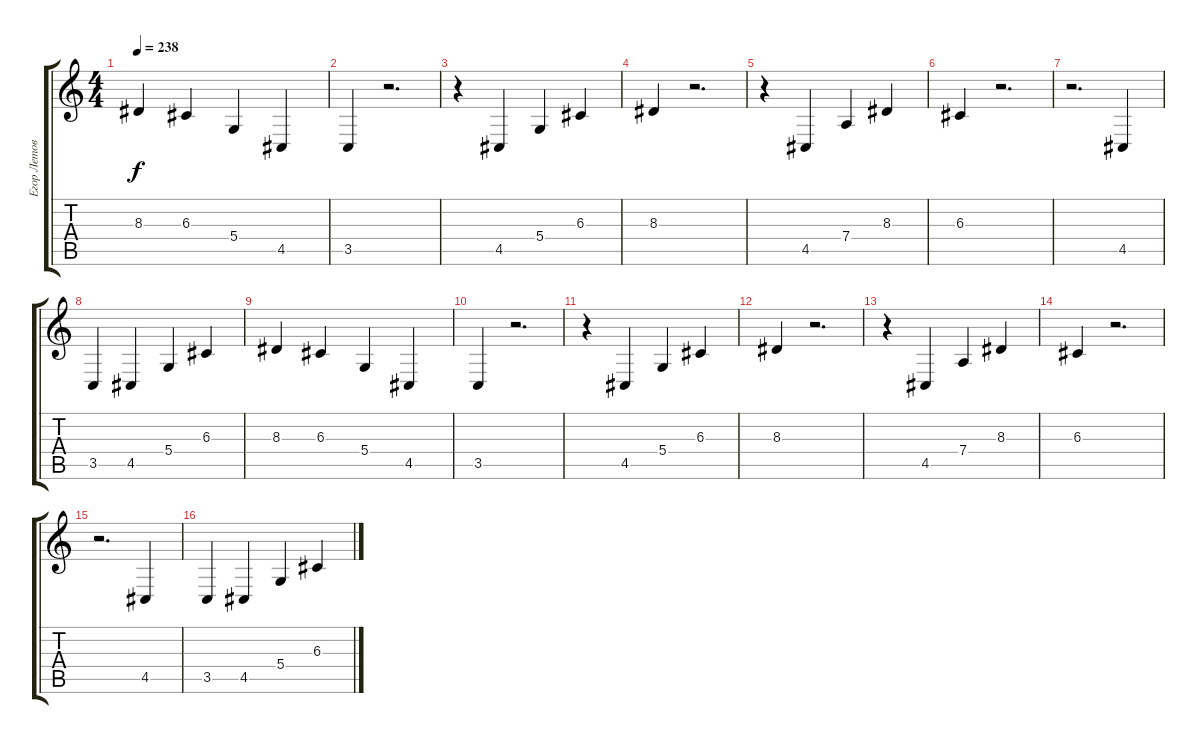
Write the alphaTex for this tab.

\track ("Егор Летов (Вокал)" "Егор Летов") {instrument tenorsax}
\staff {score tabs}
\tuning (E4 B3 G3 D3 A2 E2) {hide}
\ts (4 4)
\tempo 238
\clef g2
\ks c
8.3.4{dy f} 6.3.4 5.4.4 4.5.4 |
3.5.4 r.2{d} |
r.4 4.5.4 5.4.4 6.3.4 |
8.3.4 r.2{d} |
r.4 4.5.4 7.4.4 8.3.4 |
6.3.4 r.2{d} |
r.2{d} 4.5.4 |
3.5.4 4.5.4 5.4.4 6.3.4 |
8.3.4 6.3.4 5.4.4 4.5.4 |
3.5.4 r.2{d} |
r.4 4.5.4 5.4.4 6.3.4 |
8.3.4 r.2{d} |
r.4 4.5.4 7.4.4 8.3.4 |
6.3.4 r.2{d} |
r.2{d} 4.5.4 |
3.5.4 4.5.4 5.4.4 6.3.4
